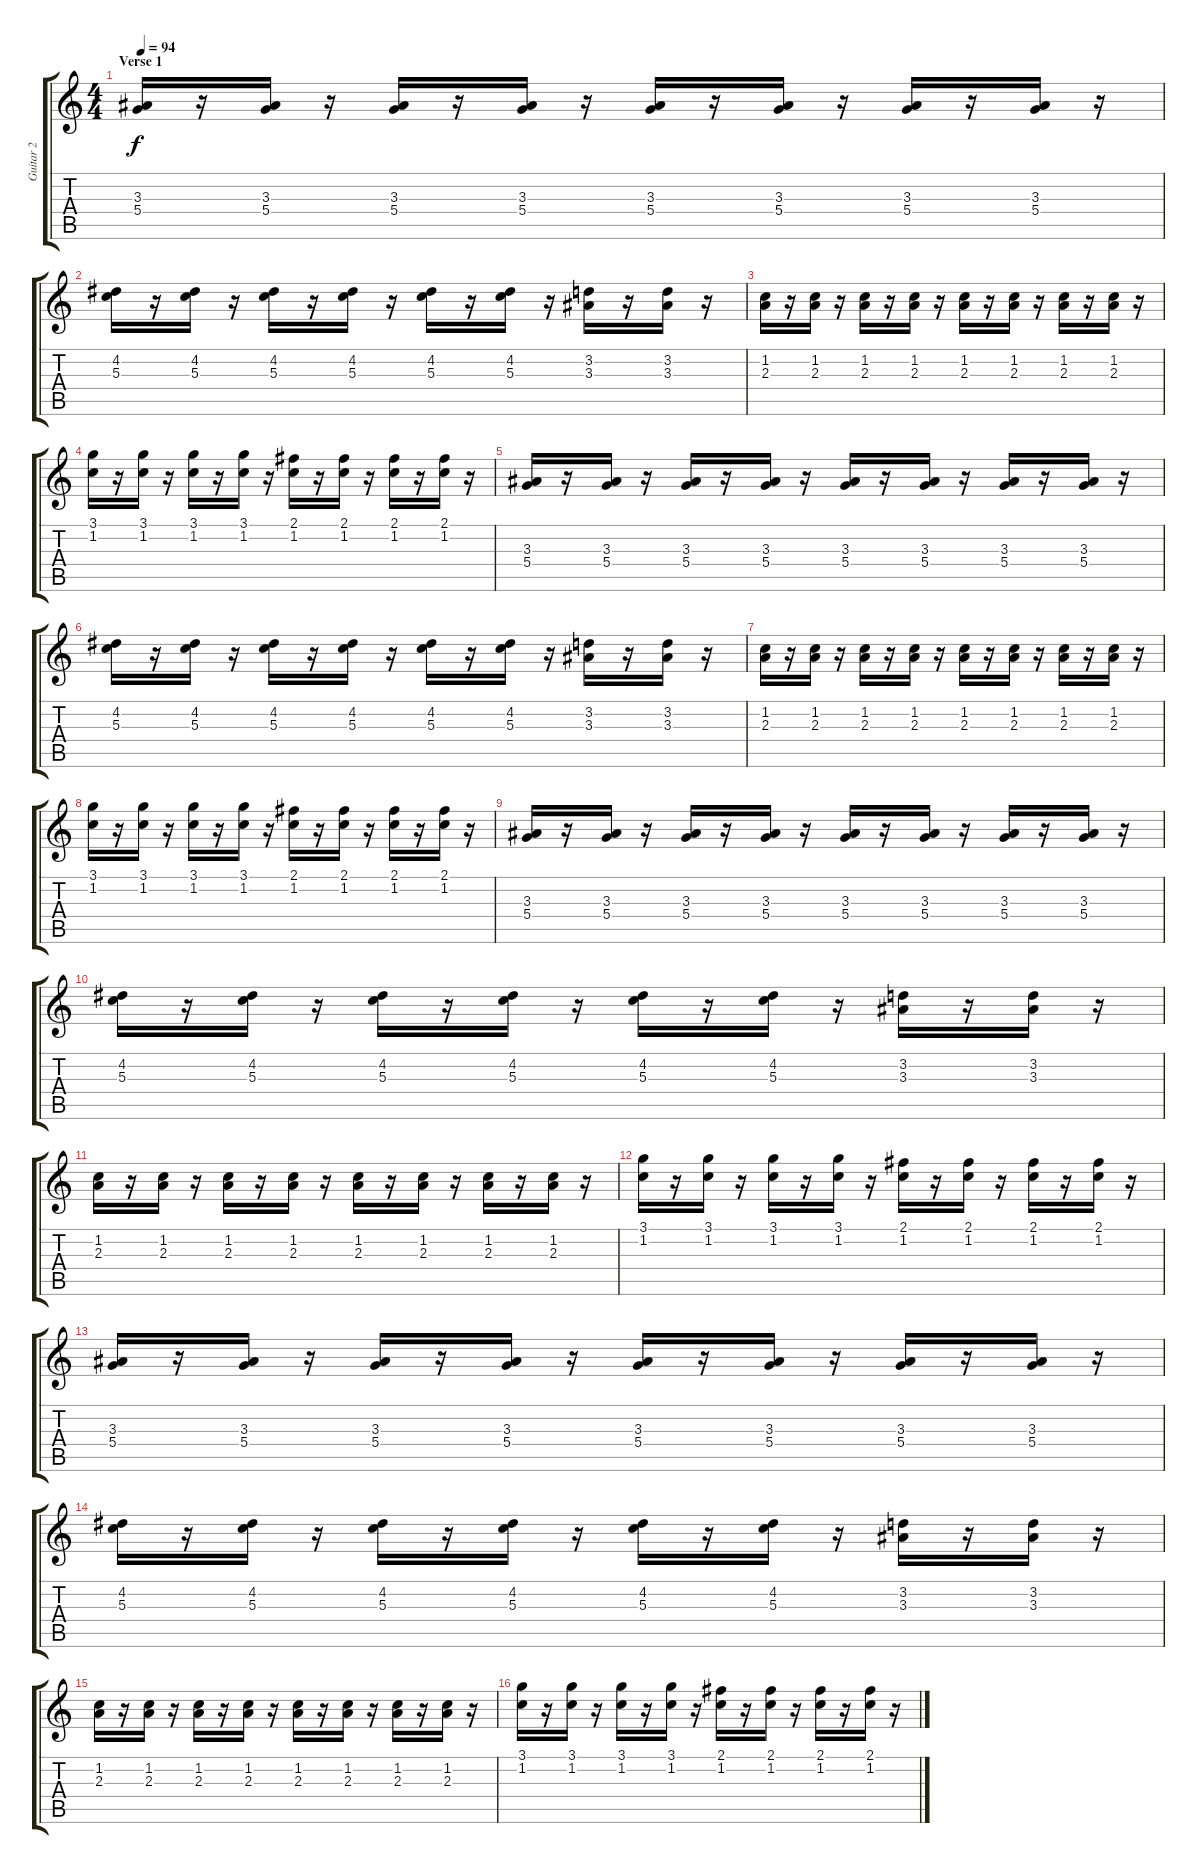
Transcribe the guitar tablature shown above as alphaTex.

\track ("Guitar 2" "Guitar 2") {instrument distortionguitar}
\staff {score tabs}
\tuning (E4 B3 G3 D3 A2 E2) {hide}
\ts (4 4)
\section ("" "Verse 1")
\tempo 94
\clef g2
\ks c
(3.3 5.4).16{dy f balance 5 instrument electricguitarjazz} r.16 (3.3 5.4).16 r.16 (3.3 5.4).16 r.16 (3.3 5.4).16 r.16 (3.3 5.4).16 r.16 (3.3 5.4).16 r.16 (3.3 5.4).16 r.16 (3.3 5.4).16 r.16 |
(4.2 5.3).16 r.16 (4.2 5.3).16 r.16 (4.2 5.3).16 r.16 (4.2 5.3).16 r.16 (4.2 5.3).16 r.16 (4.2 5.3).16 r.16 (3.2 3.3).16 r.16 (3.2 3.3).16 r.16 |
(1.2 2.3).16 r.16 (1.2 2.3).16 r.16 (1.2 2.3).16 r.16 (1.2 2.3).16 r.16 (1.2 2.3).16 r.16 (1.2 2.3).16 r.16 (1.2 2.3).16 r.16 (1.2 2.3).16 r.16 |
(3.1 1.2).16 r.16 (3.1 1.2).16 r.16 (3.1 1.2).16 r.16 (3.1 1.2).16 r.16 (2.1 1.2).16 r.16 (2.1 1.2).16 r.16 (2.1 1.2).16 r.16 (2.1 1.2).16 r.16 |
(3.3 5.4).16 r.16 (3.3 5.4).16 r.16 (3.3 5.4).16 r.16 (3.3 5.4).16 r.16 (3.3 5.4).16 r.16 (3.3 5.4).16 r.16 (3.3 5.4).16 r.16 (3.3 5.4).16 r.16 |
(4.2 5.3).16 r.16 (4.2 5.3).16 r.16 (4.2 5.3).16 r.16 (4.2 5.3).16 r.16 (4.2 5.3).16 r.16 (4.2 5.3).16 r.16 (3.2 3.3).16 r.16 (3.2 3.3).16 r.16 |
(1.2 2.3).16 r.16 (1.2 2.3).16 r.16 (1.2 2.3).16 r.16 (1.2 2.3).16 r.16 (1.2 2.3).16 r.16 (1.2 2.3).16 r.16 (1.2 2.3).16 r.16 (1.2 2.3).16 r.16 |
(3.1 1.2).16 r.16 (3.1 1.2).16 r.16 (3.1 1.2).16 r.16 (3.1 1.2).16 r.16 (2.1 1.2).16 r.16 (2.1 1.2).16 r.16 (2.1 1.2).16 r.16 (2.1 1.2).16 r.16 |
(3.3 5.4).16 r.16 (3.3 5.4).16 r.16 (3.3 5.4).16 r.16 (3.3 5.4).16 r.16 (3.3 5.4).16 r.16 (3.3 5.4).16 r.16 (3.3 5.4).16 r.16 (3.3 5.4).16 r.16 |
(4.2 5.3).16 r.16 (4.2 5.3).16 r.16 (4.2 5.3).16 r.16 (4.2 5.3).16 r.16 (4.2 5.3).16 r.16 (4.2 5.3).16 r.16 (3.2 3.3).16 r.16 (3.2 3.3).16 r.16 |
(1.2 2.3).16 r.16 (1.2 2.3).16 r.16 (1.2 2.3).16 r.16 (1.2 2.3).16 r.16 (1.2 2.3).16 r.16 (1.2 2.3).16 r.16 (1.2 2.3).16 r.16 (1.2 2.3).16 r.16 |
(3.1 1.2).16 r.16 (3.1 1.2).16 r.16 (3.1 1.2).16 r.16 (3.1 1.2).16 r.16 (2.1 1.2).16 r.16 (2.1 1.2).16 r.16 (2.1 1.2).16 r.16 (2.1 1.2).16 r.16 |
(3.3 5.4).16 r.16 (3.3 5.4).16 r.16 (3.3 5.4).16 r.16 (3.3 5.4).16 r.16 (3.3 5.4).16 r.16 (3.3 5.4).16 r.16 (3.3 5.4).16 r.16 (3.3 5.4).16 r.16 |
(4.2 5.3).16 r.16 (4.2 5.3).16 r.16 (4.2 5.3).16 r.16 (4.2 5.3).16 r.16 (4.2 5.3).16 r.16 (4.2 5.3).16 r.16 (3.2 3.3).16 r.16 (3.2 3.3).16 r.16 |
(1.2 2.3).16 r.16 (1.2 2.3).16 r.16 (1.2 2.3).16 r.16 (1.2 2.3).16 r.16 (1.2 2.3).16 r.16 (1.2 2.3).16 r.16 (1.2 2.3).16 r.16 (1.2 2.3).16 r.16 |
(3.1 1.2).16 r.16 (3.1 1.2).16 r.16 (3.1 1.2).16 r.16 (3.1 1.2).16 r.16 (2.1 1.2).16 r.16 (2.1 1.2).16 r.16 (2.1 1.2).16 r.16 (2.1 1.2).16 r.16
